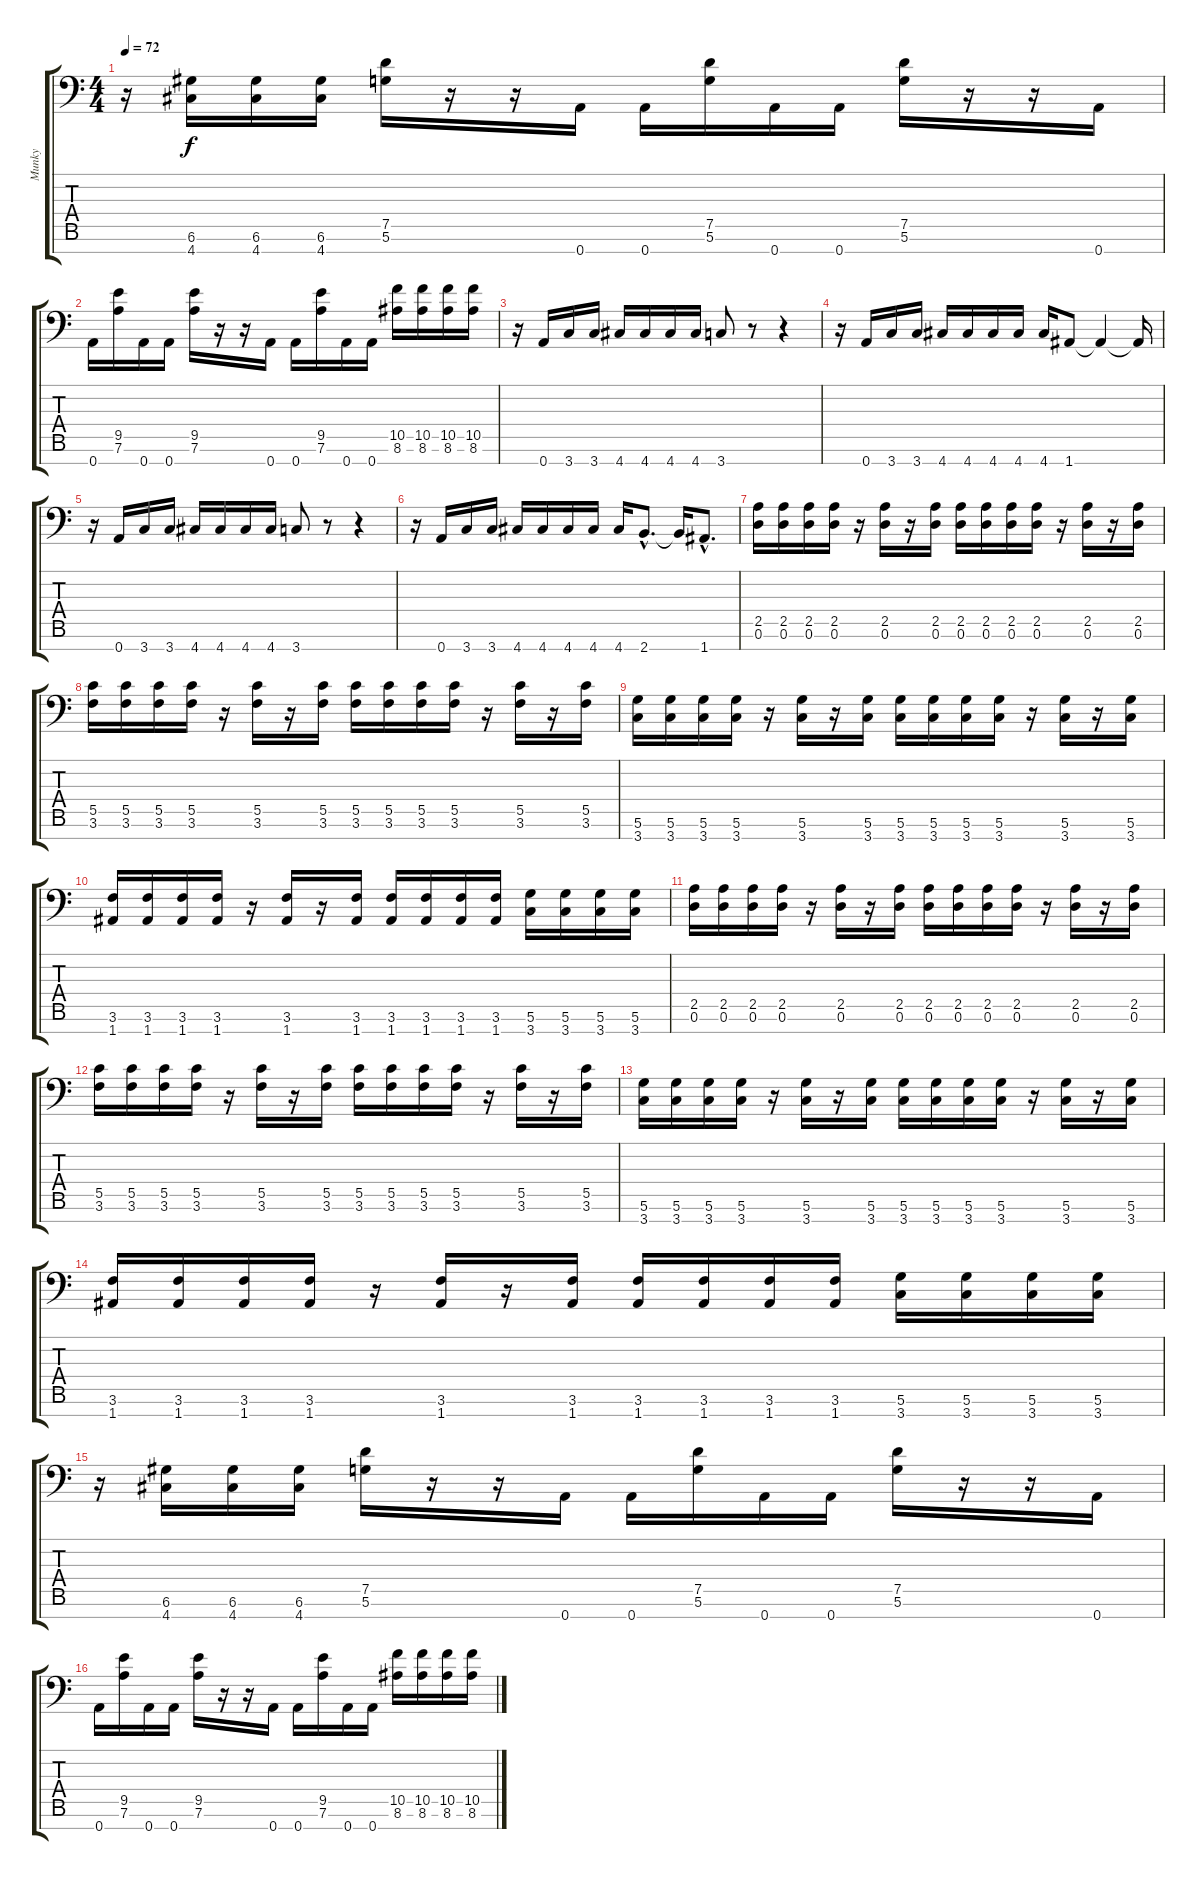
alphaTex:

\track ("Munky" "Munky") {instrument distortionguitar}
\staff {score tabs}
\tuning (D4 A3 F3 C3 G2 D2 A1) {hide}
\ts (4 4)
\tempo 72
\clef f4
\ks c
r.16{dy f volume 16 balance 8} (6.6 4.7).16 (6.6 4.7).16 (6.6 4.7).16 (7.5 5.6).16 r.16 r.16 0.7.16 0.7.16 (7.5 5.6).16 0.7.16 0.7.16 (7.5 5.6).16 r.16 r.16 0.7.16 |
0.7.16 (9.5 7.6).16 0.7.16 0.7.16 (9.5 7.6).16 r.16 r.16 0.7.16 0.7.16 (9.5 7.6).16 0.7.16 0.7.16 (10.5 8.6).16 (10.5 8.6).16 (10.5 8.6).16 (10.5 8.6).16 |
r.16{balance 8} 0.7.16 3.7.16 3.7.16 4.7.16 4.7.16 4.7.16 4.7.16 3.7.8 r.8 r.4 |
r.16 0.7.16 3.7.16 3.7.16 4.7.16 4.7.16 4.7.16 4.7.16 4.7.16 1.7.8 1.7{t}.4 1.7{t}.16 |
r.16{volume 14 balance 10} 0.7.16 3.7.16 3.7.16 4.7.16 4.7.16 4.7.16 4.7.16 3.7.8 r.8 r.4 |
r.16 0.7.16 3.7.16 3.7.16 4.7.16 4.7.16 4.7.16 4.7.16 4.7.16 2.7{hac}.8{d} 2.7{t}.16 1.7{hac}.8{d} |
(2.5 0.6).16{volume 16 balance 11 instrument distortionguitar} (2.5 0.6).16 (2.5 0.6).16 (2.5 0.6).16 r.16 (2.5 0.6).16 r.16 (2.5 0.6).16 (2.5 0.6).16 (2.5 0.6).16 (2.5 0.6).16 (2.5 0.6).16 r.16 (2.5 0.6).16 r.16 (2.5 0.6).16 |
(5.5 3.6).16 (5.5 3.6).16 (5.5 3.6).16 (5.5 3.6).16 r.16 (5.5 3.6).16 r.16 (5.5 3.6).16 (5.5 3.6).16 (5.5 3.6).16 (5.5 3.6).16 (5.5 3.6).16 r.16 (5.5 3.6).16 r.16 (5.5 3.6).16 |
(5.6 3.7).16 (5.6 3.7).16 (5.6 3.7).16 (5.6 3.7).16 r.16 (5.6 3.7).16 r.16 (5.6 3.7).16 (5.6 3.7).16 (5.6 3.7).16 (5.6 3.7).16 (5.6 3.7).16 r.16 (5.6 3.7).16 r.16 (5.6 3.7).16 |
(3.6 1.7).16 (3.6 1.7).16 (3.6 1.7).16 (3.6 1.7).16 r.16 (3.6 1.7).16 r.16 (3.6 1.7).16 (3.6 1.7).16 (3.6 1.7).16 (3.6 1.7).16 (3.6 1.7).16 (5.6 3.7).16 (5.6 3.7).16 (5.6 3.7).16 (5.6 3.7).16 |
(2.5 0.6).16 (2.5 0.6).16 (2.5 0.6).16 (2.5 0.6).16 r.16 (2.5 0.6).16 r.16 (2.5 0.6).16 (2.5 0.6).16 (2.5 0.6).16 (2.5 0.6).16 (2.5 0.6).16 r.16 (2.5 0.6).16 r.16 (2.5 0.6).16 |
(5.5 3.6).16 (5.5 3.6).16 (5.5 3.6).16 (5.5 3.6).16 r.16 (5.5 3.6).16 r.16 (5.5 3.6).16 (5.5 3.6).16 (5.5 3.6).16 (5.5 3.6).16 (5.5 3.6).16 r.16 (5.5 3.6).16 r.16 (5.5 3.6).16 |
(5.6 3.7).16 (5.6 3.7).16 (5.6 3.7).16 (5.6 3.7).16 r.16 (5.6 3.7).16 r.16 (5.6 3.7).16 (5.6 3.7).16 (5.6 3.7).16 (5.6 3.7).16 (5.6 3.7).16 r.16 (5.6 3.7).16 r.16 (5.6 3.7).16 |
(3.6 1.7).16 (3.6 1.7).16 (3.6 1.7).16 (3.6 1.7).16 r.16 (3.6 1.7).16 r.16 (3.6 1.7).16 (3.6 1.7).16 (3.6 1.7).16 (3.6 1.7).16 (3.6 1.7).16 (5.6 3.7).16 (5.6 3.7).16 (5.6 3.7).16 (5.6 3.7).16 |
r.16{volume 16 balance 8} (6.6 4.7).16 (6.6 4.7).16 (6.6 4.7).16 (7.5 5.6).16 r.16 r.16 0.7.16 0.7.16 (7.5 5.6).16 0.7.16 0.7.16 (7.5 5.6).16 r.16 r.16 0.7.16 |
0.7.16 (9.5 7.6).16 0.7.16 0.7.16 (9.5 7.6).16 r.16 r.16 0.7.16 0.7.16 (9.5 7.6).16 0.7.16 0.7.16 (10.5 8.6).16 (10.5 8.6).16 (10.5 8.6).16 (10.5 8.6).16
